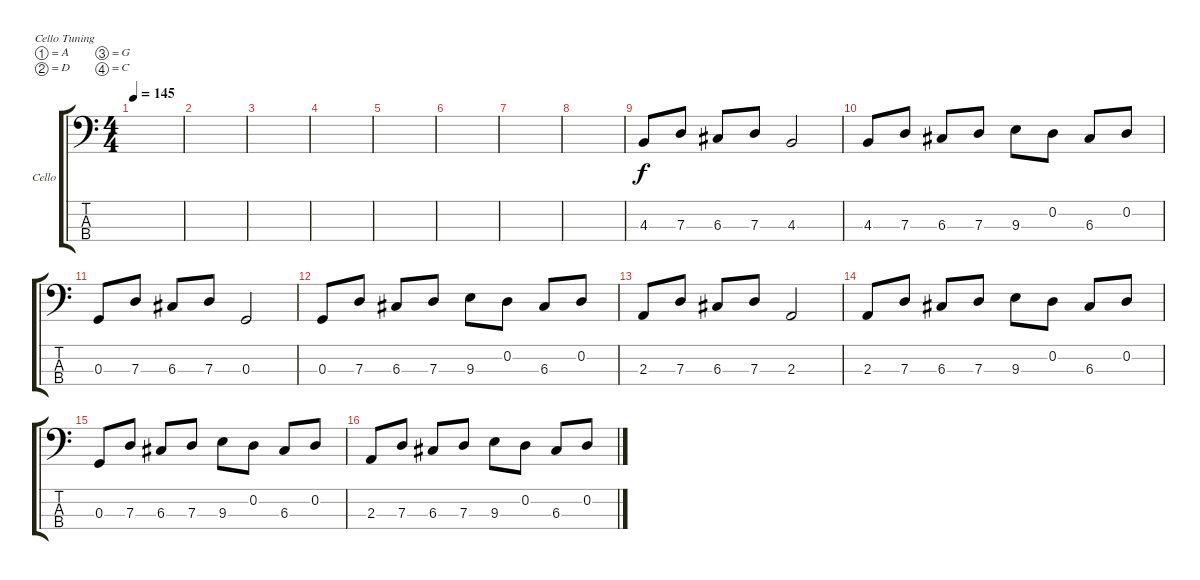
\defaultSystemsLayout 4
\bracketExtendMode groupsimilarinstruments
\firstSystemTrackNameOrientation horizontal
\otherSystemsTrackNameOrientation horizontal
\track ("Cello" "Cello") {instrument cello}
\staff {score tabs}
\tuning (A3 D3 G2 C2)
\ts (4 4)
\tempo 145
\clef f4
\ks c
|
|
|
|
|
|
|
|
4.3.8 7.3.8 6.3.8 7.3.8 4.3.2 |
4.3.8 7.3.8 6.3.8 7.3.8 9.3.8 0.2.8 6.3.8 0.2.8 |
0.3.8 7.3.8 6.3.8 7.3.8 0.3.2 |
0.3.8 7.3.8 6.3.8 7.3.8 9.3.8 0.2.8 6.3.8 0.2.8 |
2.3.8 7.3.8 6.3.8 7.3.8 2.3.2 |
2.3.8 7.3.8 6.3.8 7.3.8 9.3.8 0.2.8 6.3.8 0.2.8 |
0.3.8 7.3.8 6.3.8 7.3.8 9.3.8 0.2.8 6.3.8 0.2.8 |
2.3.8 7.3.8 6.3.8 7.3.8 9.3.8 0.2.8 6.3.8 0.2.8
